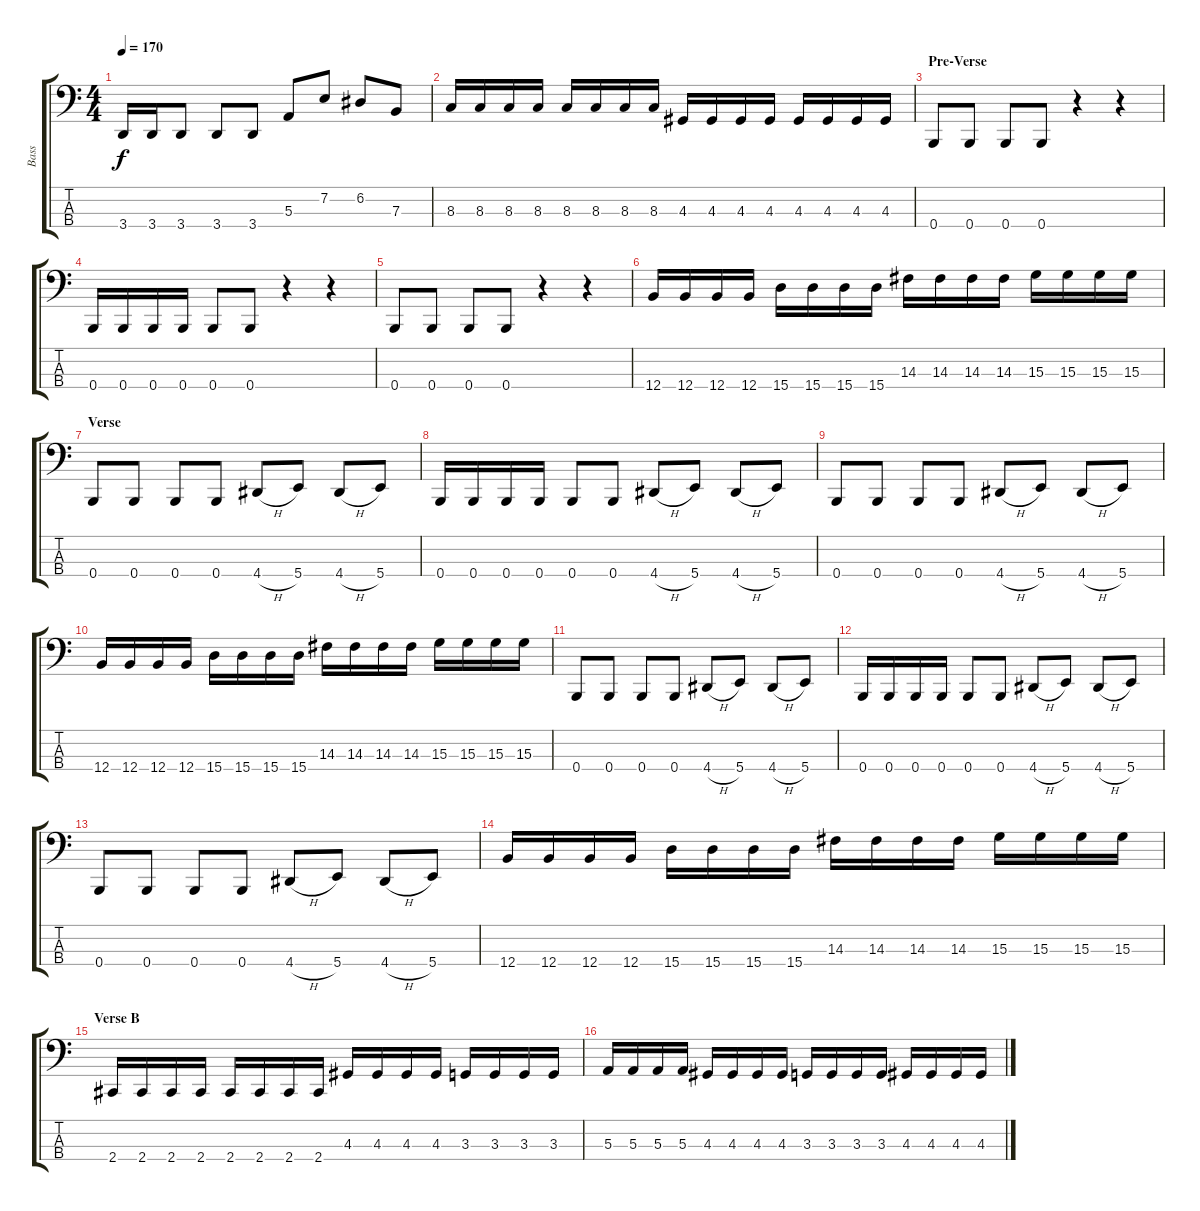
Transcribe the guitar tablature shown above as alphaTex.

\track ("Bass" "Bass") {instrument electricbasspick}
\staff {score tabs}
\tuning (D2 A1 E1 B0) {hide}
\ts (4 4)
\tempo 170
\clef f4
\ks c
3.4.16{dy f} 3.4.16 3.4.8 3.4.8 3.4.8 5.3.8 7.2.8 6.2.8 7.3.8 |
8.3.16 8.3.16 8.3.16 8.3.16 8.3.16 8.3.16 8.3.16 8.3.16 4.3.16 4.3.16 4.3.16 4.3.16 4.3.16 4.3.16 4.3.16 4.3.16 |
\section ("" "Pre-Verse")
0.4.8 0.4.8 0.4.8 0.4.8 r.4 r.4 |
0.4.16 0.4.16 0.4.16 0.4.16 0.4.8 0.4.8 r.4 r.4 |
0.4.8 0.4.8 0.4.8 0.4.8 r.4 r.4 |
12.4.16 12.4.16 12.4.16 12.4.16 15.4.16 15.4.16 15.4.16 15.4.16 14.3.16 14.3.16 14.3.16 14.3.16 15.3.16 15.3.16 15.3.16 15.3.16 |
\section ("" "Verse")
0.4.8 0.4.8 0.4.8 0.4.8 4.4{h}.8 5.4.8 4.4{h}.8 5.4.8 |
0.4.16 0.4.16 0.4.16 0.4.16 0.4.8 0.4.8 4.4{h}.8 5.4.8 4.4{h}.8 5.4.8 |
0.4.8 0.4.8 0.4.8 0.4.8 4.4{h}.8 5.4.8 4.4{h}.8 5.4.8 |
12.4.16 12.4.16 12.4.16 12.4.16 15.4.16 15.4.16 15.4.16 15.4.16 14.3.16 14.3.16 14.3.16 14.3.16 15.3.16 15.3.16 15.3.16 15.3.16 |
0.4.8 0.4.8 0.4.8 0.4.8 4.4{h}.8 5.4.8 4.4{h}.8 5.4.8 |
0.4.16 0.4.16 0.4.16 0.4.16 0.4.8 0.4.8 4.4{h}.8 5.4.8 4.4{h}.8 5.4.8 |
0.4.8 0.4.8 0.4.8 0.4.8 4.4{h}.8 5.4.8 4.4{h}.8 5.4.8 |
12.4.16 12.4.16 12.4.16 12.4.16 15.4.16 15.4.16 15.4.16 15.4.16 14.3.16 14.3.16 14.3.16 14.3.16 15.3.16 15.3.16 15.3.16 15.3.16 |
\section ("" "Verse B")
2.4.16 2.4.16 2.4.16 2.4.16 2.4.16 2.4.16 2.4.16 2.4.16 4.3.16 4.3.16 4.3.16 4.3.16 3.3.16 3.3.16 3.3.16 3.3.16 |
5.3.16 5.3.16 5.3.16 5.3.16 4.3.16 4.3.16 4.3.16 4.3.16 3.3.16 3.3.16 3.3.16 3.3.16 4.3.16 4.3.16 4.3.16 4.3.16
